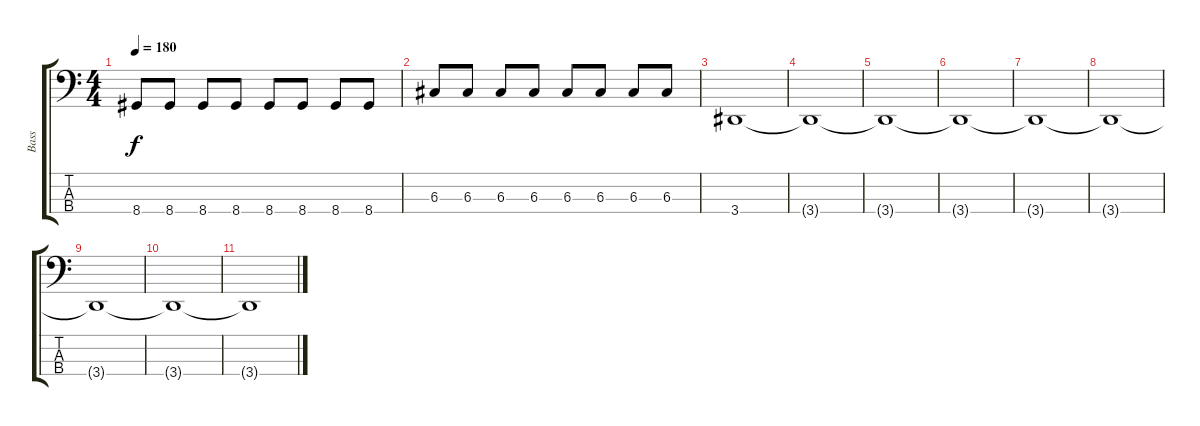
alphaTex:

\track ("Bass" "Bass") {instrument electricbassfinger}
\staff {score tabs}
\tuning (F2 C2 G1 C1) {hide}
\ts (4 4)
\tempo 180
\clef f4
\ks c
8.4.8{dy f} 8.4.8 8.4.8 8.4.8 8.4.8 8.4.8 8.4.8 8.4.8 |
6.3.8 6.3.8 6.3.8 6.3.8 6.3.8 6.3.8 6.3.8 6.3.8 |
3.4.1 |
3.4{t}.1 |
3.4{t}.1 |
3.4{t}.1 |
3.4{t}.1 |
3.4{t}.1 |
3.4{t}.1 |
3.4{t}.1 |
3.4{t}.1
